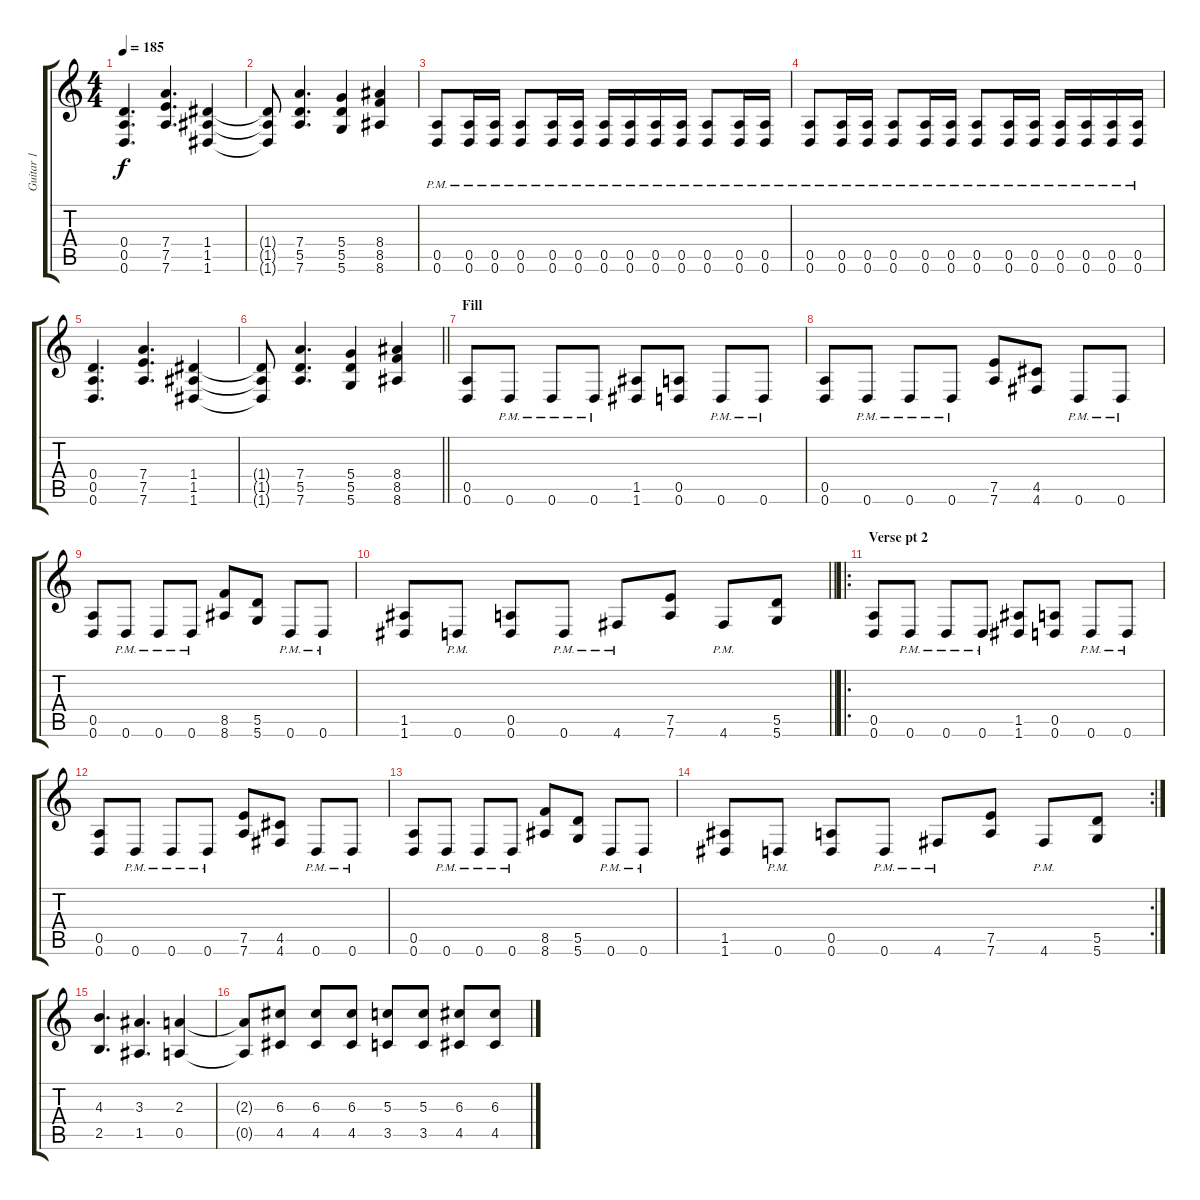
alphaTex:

\track ("Guitar 1" "Guitar 1") {instrument overdrivenguitar}
\staff {score tabs}
\tuning (E4 B3 G3 D3 A2 D2) {hide}
\ts (4 4)
\tempo 185
\clef g2
\ks c
(0.4 0.5 0.6).4{d dy f} (7.4 7.5 7.6).4{d} (1.4 1.5 1.6).4 |
(1.4{t} 1.5{t} 1.6{t}).8 (7.4 5.5 7.6).4{d} (5.4 5.5 5.6).4 (8.4 8.5 8.6).4 |
(0.5{pm} 0.6{pm}).8 (0.5{pm} 0.6{pm}).16 (0.5{pm} 0.6{pm}).16 (0.5{pm} 0.6{pm}).8 (0.5{pm} 0.6{pm}).16 (0.5{pm} 0.6{pm}).16 (0.5{pm} 0.6{pm}).16 (0.5{pm} 0.6{pm}).16 (0.5{pm} 0.6{pm}).16 (0.5{pm} 0.6{pm}).16 (0.5{pm} 0.6{pm}).8 (0.5{pm} 0.6{pm}).16 (0.5{pm} 0.6{pm}).16 |
(0.5{pm} 0.6{pm}).8 (0.5{pm} 0.6{pm}).16 (0.5{pm} 0.6{pm}).16 (0.5{pm} 0.6{pm}).8 (0.5{pm} 0.6{pm}).16 (0.5{pm} 0.6{pm}).16 (0.5{pm} 0.6{pm}).8 (0.5{pm} 0.6{pm}).16 (0.5{pm} 0.6{pm}).16 (0.5{pm} 0.6{pm}).16 (0.5{pm} 0.6{pm}).16 (0.5{pm} 0.6{pm}).16 (0.5{pm} 0.6{pm}).16 |
(0.4 0.5 0.6).4{d} (7.4 7.5 7.6).4{d} (1.4 1.5 1.6).4 |
\barLineRight lightlight
(1.4{t} 1.5{t} 1.6{t}).8 (7.4 5.5 7.6).4{d} (5.4 5.5 5.6).4 (8.4 8.5 8.6).4 |
\section ("" "Fill")
(0.5 0.6).8 0.6{pm}.8 0.6{pm}.8 0.6{pm}.8 (1.5 1.6).8 (0.5 0.6).8 0.6{pm}.8 0.6{pm}.8 |
(0.5 0.6).8 0.6{pm}.8 0.6{pm}.8 0.6{pm}.8 (7.5 7.6).8 (4.5 4.6).8 0.6{pm}.8 0.6{pm}.8 |
(0.5 0.6).8 0.6{pm}.8 0.6{pm}.8 0.6{pm}.8 (8.5 8.6).8 (5.5 5.6).8 0.6{pm}.8 0.6{pm}.8 |
\barLineRight lightlight
(1.5 1.6).8 0.6{pm}.8 (0.5 0.6).8 0.6{pm}.8 4.6{pm}.8 (7.5 7.6).8 4.6{pm}.8 (5.5 5.6).8 |
\ro
\section ("" "Verse pt 2")
(0.5 0.6).8 0.6{pm}.8 0.6{pm}.8 0.6{pm}.8 (1.5 1.6).8 (0.5 0.6).8 0.6{pm}.8 0.6{pm}.8 |
(0.5 0.6).8 0.6{pm}.8 0.6{pm}.8 0.6{pm}.8 (7.5 7.6).8 (4.5 4.6).8 0.6{pm}.8 0.6{pm}.8 |
(0.5 0.6).8 0.6{pm}.8 0.6{pm}.8 0.6{pm}.8 (8.5 8.6).8 (5.5 5.6).8 0.6{pm}.8 0.6{pm}.8 |
\rc 2
(1.5 1.6).8 0.6{pm}.8 (0.5 0.6).8 0.6{pm}.8 4.6{pm}.8 (7.5 7.6).8 4.6{pm}.8 (5.5 5.6).8 |
(4.3 2.5).4{d} (3.3 1.5).4{d} (2.3 0.5).4 |
(2.3{t} 0.5{t}).8 (6.3 4.5).8 (6.3 4.5).8 (6.3 4.5).8 (5.3 3.5).8 (5.3 3.5).8 (6.3 4.5).8 (6.3 4.5).8
